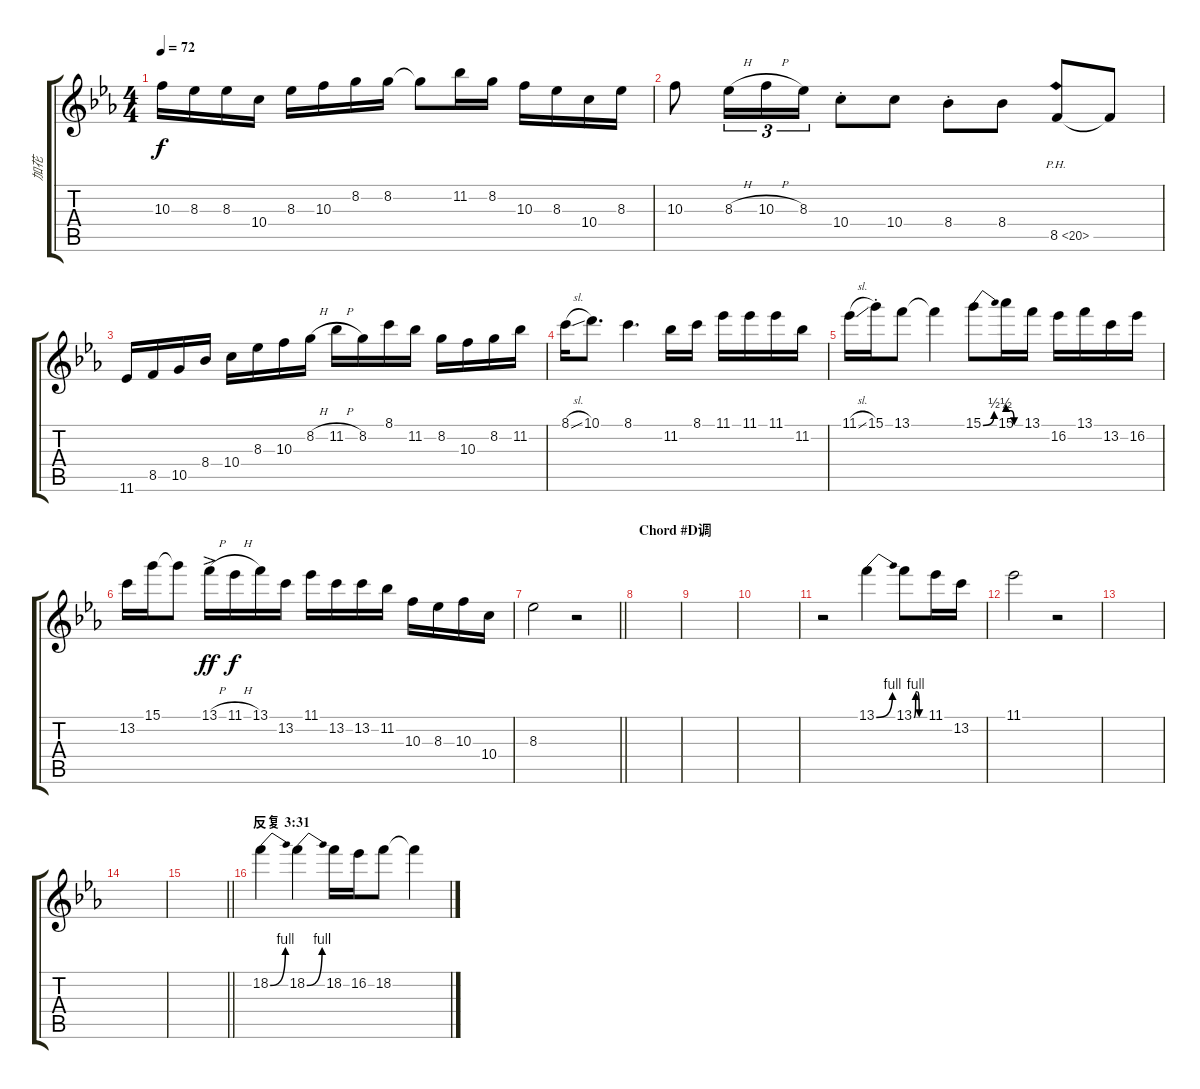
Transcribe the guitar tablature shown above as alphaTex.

\track ("加花" "加花") {instrument overdrivenguitar}
\staff {score tabs}
\tuning (E4 B3 G3 D3 A2 E2) {hide}
\ts (4 4)
\tempo 72
\clef g2
\ks eb
10.3.16{dy f} 8.3.16 8.3.16 10.4.16 8.3.16 10.3.16 8.2.16 8.2.16 8.2{t}.8 11.2.16 8.2.16 10.3.16 8.3.16 10.4.16 8.3.16 |
10.3.8 8.3{h}.16{tu (3 2)} 10.3{h}.16{tu (3 2)} 8.3.16{tu (3 2)} 10.4{st}.8 10.4.8 8.4{st}.8 8.4.8 8.5{ph 12}.8 8.5{t}.8 |
11.6.16 8.5.16 10.5.16 8.4.16 10.4.16 8.3.16 10.3.16 8.2{h}.16 11.2{h}.16 8.2.16 8.1.16 11.2.16 8.2.16 10.3.16 8.2.16 11.2.16 |
8.1{sl}.16 10.1.8{d} 8.1.4{d} 11.2.16 8.1.16 11.1.16 11.1.16 11.1.16 11.2.16 |
11.1{sl}.16 15.1{st}.16 13.1.8 13.1{t}.4 15.1{be (bend 0 0 60 2)}.8 15.1{be (custom 0 2 15 2 30 0 60 0)}.16 13.1.16 16.2.16 13.1.16 13.2.16 16.2.16 |
13.2.16 15.1.16 15.1{t}.8 13.1{h ac}.16{dy ff} 11.1{h}.16{dy f} 13.1.16 13.2.16 11.1.16 13.2.16 13.2.16 11.2.16 10.3.16 8.3.16 10.3.16 10.4.16 |
\barLineRight lightlight
8.3.2 r.2 |
\section ("" "Chord #D调")
|
|
|
r.2 13.1{be (bend 0 0 60 4)}.4 13.1{be (custom 0 0 10 4 20 4 30 0 60 0)}.8 11.1.16 13.2.16 |
11.1.2 r.2 |
|
|
\barLineRight lightlight
|
\section ("" "反复 3:31")
18.2{be (bend 0 0 60 4)}.4 18.2{be (bend 0 0 60 4)}.4 18.2.16 16.2.16 18.2.8 18.2{t}.4
